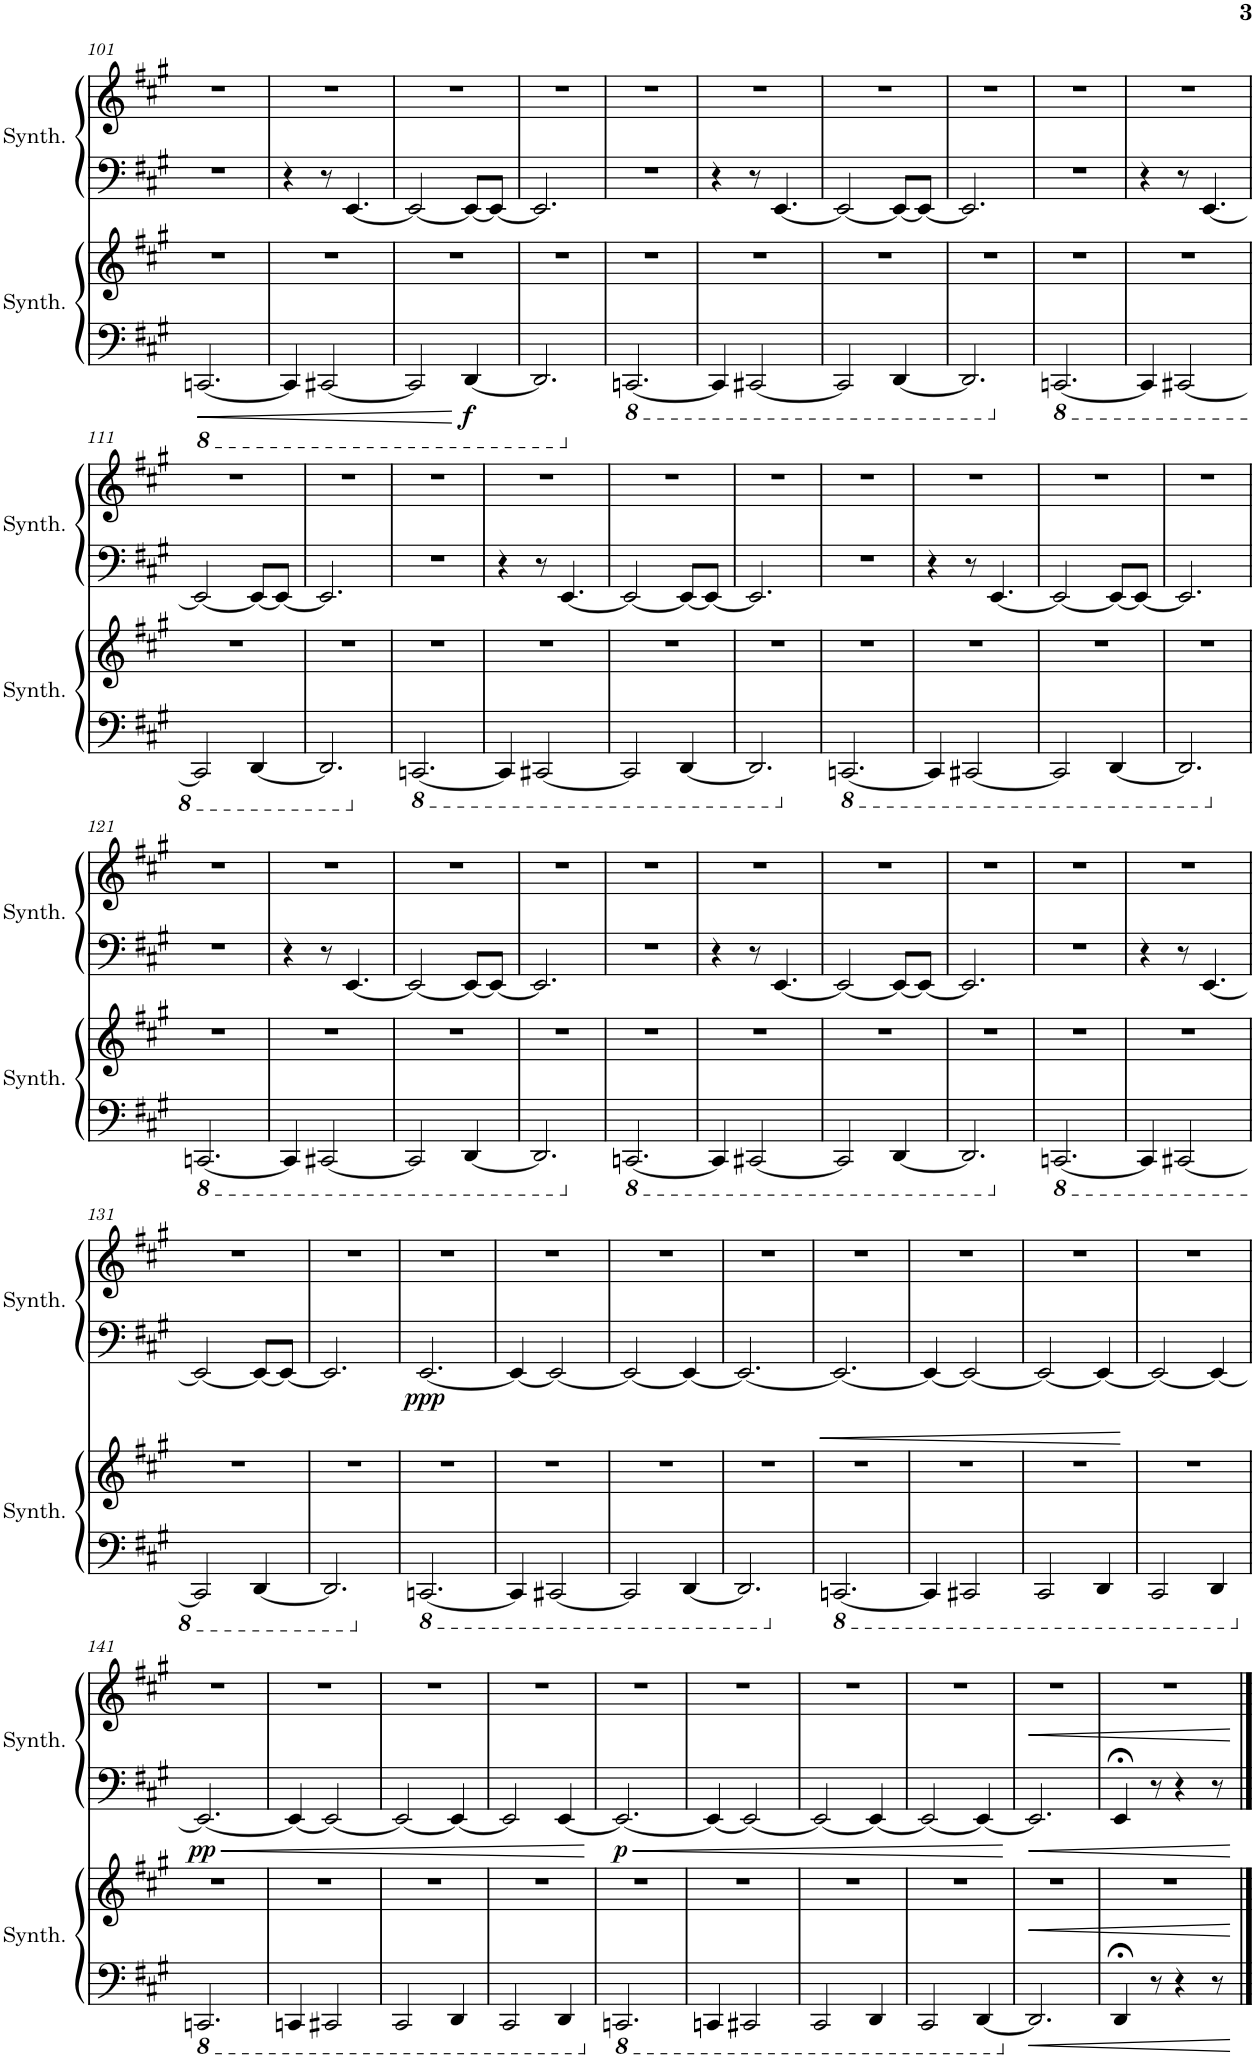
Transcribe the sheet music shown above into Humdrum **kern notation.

**kern	**kern	**dynam	**kern	**kern	**dynam
*part2	*part2	*part2	*part1	*part1	*part1
*staff4	*staff3	*staff3/4	*staff2	*staff1	*staff1/2
*I"Saw Synthesizer	*	*	*I"Atmosphere Synthesizer	*	*
*I'Synth.	*	*	*I'Synth.	*	*
!!LO:PB:g=z
*clefF4	*clefG2	*	*clefF4	*clefG2	*
*k[f#c#g#]	*k[f#c#g#]	*	*k[f#c#g#]	*k[f#c#g#]	*
*M6/8	*M6/8	*	*M6/8	*M6/8	*
=101	=101	=101	=101	=101	=101
[2.CCCn/	2.r	.	2.r	2.r	.
=102	=102	=102	=102	=102	=102
*	*8ba	*	*	*	*
4CCC/]	2.r	.	4r	2.r	.
[2CCC#X/	.	.	8r	.	.
.	.	.	[4.EE/	.	.
=103	=103	=103	=103	=103	=103
2CCC#/]	2.r	.	2EE/_	2.r	.
!	!	!LO:DY:b=2	!	!	!
[4DDD/	.	f	8EE/L_	.	.
.	.	.	8EE/J_	.	.
=104	=104	=104	=104	=104	=104
2.DDD/]	2.r	.	2.EE/]	2.r	.
=105	=105	=105	=105	=105	=105
*X8ba	*	*	*	*	*
*8ba	*	*	*	*	*
[2.CCCn/	2.r	.	2.r	2.r	.
=106	=106	=106	=106	=106	=106
4CCC/]	2.r	.	4r	2.r	.
[2CCC#X/	.	.	8r	.	.
.	.	.	[4.EE/	.	.
=107	=107	=107	=107	=107	=107
2CCC#/]	2.r	.	2EE/_	2.r	.
[4DDD/	.	.	8EE/L_	.	.
.	.	.	8EE/J_	.	.
=108	=108	=108	=108	=108	=108
2.DDD/]	2.r	.	2.EE/]	2.r	.
=109	=109	=109	=109	=109	=109
*X8ba	*	*	*	*	*
*8ba	*	*	*	*	*
[2.CCCn/	2.r	.	2.r	2.r	.
=110	=110	=110	=110	=110	=110
4CCC/]	2.r	.	4r	2.r	.
[2CCC#X/	.	.	8r	.	.
.	.	.	[4.EE/	.	.
!!LO:LB:g=z
=111	=111	=111	=111	=111	=111
2CCC#/]	2.r	.	2EE/_	2.r	.
[4DDD/	.	.	8EE/L_	.	.
.	.	.	8EE/J_	.	.
=112	=112	=112	=112	=112	=112
2.DDD/]	2.r	.	2.EE/]	2.r	.
=113	=113	=113	=113	=113	=113
*X8ba	*	*	*	*	*
*8ba	*	*	*	*	*
[2.CCCn/	2.r	.	2.r	2.r	.
=114	=114	=114	=114	=114	=114
4CCC/]	2.r	.	4r	2.r	.
[2CCC#X/	.	.	8r	.	.
.	.	.	[4.EE/	.	.
=115	=115	=115	=115	=115	=115
2CCC#/]	2.r	.	2EE/_	2.r	.
[4DDD/	.	.	8EE/L_	.	.
.	.	.	8EE/J_	.	.
=116	=116	=116	=116	=116	=116
2.DDD/]	2.r	.	2.EE/]	2.r	.
=117	=117	=117	=117	=117	=117
*X8ba	*	*	*	*	*
*8ba	*	*	*	*	*
[2.CCCn/	2.r	.	2.r	2.r	.
=118	=118	=118	=118	=118	=118
4CCC/]	2.r	.	4r	2.r	.
[2CCC#X/	.	.	8r	.	.
.	.	.	[4.EE/	.	.
=119	=119	=119	=119	=119	=119
2CCC#/]	2.r	.	2EE/_	2.r	.
[4DDD/	.	.	8EE/L_	.	.
.	.	.	8EE/J_	.	.
=120	=120	=120	=120	=120	=120
2.DDD/]	2.r	.	2.EE/]	2.r	.
!!LO:LB:g=z
=121	=121	=121	=121	=121	=121
*X8ba	*	*	*	*	*
*8ba	*	*	*	*	*
[2.CCCn/	2.r	.	2.r	2.r	.
=122	=122	=122	=122	=122	=122
4CCC/]	2.r	.	4r	2.r	.
[2CCC#X/	.	.	8r	.	.
.	.	.	[4.EE/	.	.
=123	=123	=123	=123	=123	=123
2CCC#/]	2.r	.	2EE/_	2.r	.
[4DDD/	.	.	8EE/L_	.	.
.	.	.	8EE/J_	.	.
=124	=124	=124	=124	=124	=124
2.DDD/]	2.r	.	2.EE/]	2.r	.
=125	=125	=125	=125	=125	=125
*X8ba	*	*	*	*	*
*8ba	*	*	*	*	*
[2.CCCn/	2.r	.	2.r	2.r	.
=126	=126	=126	=126	=126	=126
4CCC/]	2.r	.	4r	2.r	.
[2CCC#X/	.	.	8r	.	.
.	.	.	[4.EE/	.	.
=127	=127	=127	=127	=127	=127
2CCC#/]	2.r	.	2EE/_	2.r	.
[4DDD/	.	.	8EE/L_	.	.
.	.	.	8EE/J_	.	.
=128	=128	=128	=128	=128	=128
2.DDD/]	2.r	.	2.EE/]	2.r	.
=129	=129	=129	=129	=129	=129
*X8ba	*	*	*	*	*
*8ba	*	*	*	*	*
[2.CCCn/	2.r	.	2.r	2.r	.
=130	=130	=130	=130	=130	=130
4CCC/]	2.r	.	4r	2.r	.
[2CCC#X/	.	.	8r	.	.
.	.	.	[4.EE/	.	.
!!LO:LB:g=z
=131	=131	=131	=131	=131	=131
2CCC#/]	2.r	.	2EE/_	2.r	.
[4DDD/	.	.	8EE/L_	.	.
.	.	.	8EE/J_	.	.
=132	=132	=132	=132	=132	=132
2.DDD/]	2.r	.	2.EE/]	2.r	.
=133	=133	=133	=133	=133	=133
*X8ba	*	*	*	*	*
*8ba	*	*	*	*	*
!	!	!	!	!	!LO:DY:b=2
[2.CCCn/	2.r	.	[2.EE/	2.r	ppp
=134	=134	=134	=134	=134	=134
4CCC/]	2.r	.	4EE/_	2.r	.
[2CCC#X/	.	.	2EE/_	.	.
=135	=135	=135	=135	=135	=135
2CCC#/]	2.r	.	2EE/_	2.r	.
[4DDD/	.	.	4EE/_	.	.
=136	=136	=136	=136	=136	=136
2.DDD/]	2.r	.	2.EE/_	2.r	.
=137	=137	=137	=137	=137	=137
*X8ba	*	*	*	*	*
*8ba	*	*	*	*	*
[2.CCCn/	2.r	.	2.EE/_	2.r	.
=138	=138	=138	=138	=138	=138
4CCC/]	2.r	.	4EE/_	2.r	.
2CCC#X/	.	.	2EE/_	.	.
=139	=139	=139	=139	=139	=139
2CCC#/	2.r	.	2EE/_	2.r	.
4DDD/	.	.	4EE/_	.	.
=140	=140	=140	=140	=140	=140
2CCC#/	2.r	.	2EE/_	2.r	.
4DDD/	.	.	4EE/_	.	.
!!LO:LB:g=z
=141	=141	=141	=141	=141	=141
*X8ba	*	*	*	*	*
*8ba	*	*	*	*	*
!	!	!	!	!	!LO:DY:b=2
2.CCCn/	2.r	.	2.EE/_	2.r	pp
=142	=142	=142	=142	=142	=142
4CCCn/	2.r	.	4EE/_	2.r	.
2CCC#X/	.	.	2EE/_	.	.
=143	=143	=143	=143	=143	=143
2CCC#/	2.r	.	2EE/_	2.r	.
4DDD/	.	.	4EE/_	.	.
=144	=144	=144	=144	=144	=144
2CCC#/	2.r	.	2EE/]	2.r	.
4DDD/	.	.	[4EE/	.	.
=145	=145	=145	=145	=145	=145
*X8ba	*	*	*	*	*
*8ba	*	*	*	*	*
!	!	!	!	!	!LO:DY:b=2
2.CCCn/	2.r	.	2.EE/_	2.r	p
=146	=146	=146	=146	=146	=146
4CCCn/	2.r	.	4EE/_	2.r	.
2CCC#X/	.	.	2EE/_	.	.
=147	=147	=147	=147	=147	=147
2CCC#/	2.r	.	2EE/_	2.r	.
4DDD/	.	.	4EE/_	.	.
=148	=148	=148	=148	=148	=148
2CCC#/	2.r	.	2EE/_	2.r	.
[4DDD/	.	.	4EE/_	.	.
=149	=149	=149	=149	=149	=149
*X8ba	*	*	*	*	*
!	!	!LO:HP:b	!	!	!LO:HP:b
2.DD/]	2.r	<	2.EE/]	2.r	<
=150	=150	=150	=150	=150	=150
4DD;</	2.r	.	4EE;</	2.r	.
8r	.	.	8r	.	.
4r	.	.	4r	.	.
8r	.	.	8r	.	.
.	.	[	.	.	[
==	==	==	==	==	==
*-	*-	*-	*-	*-	*-
